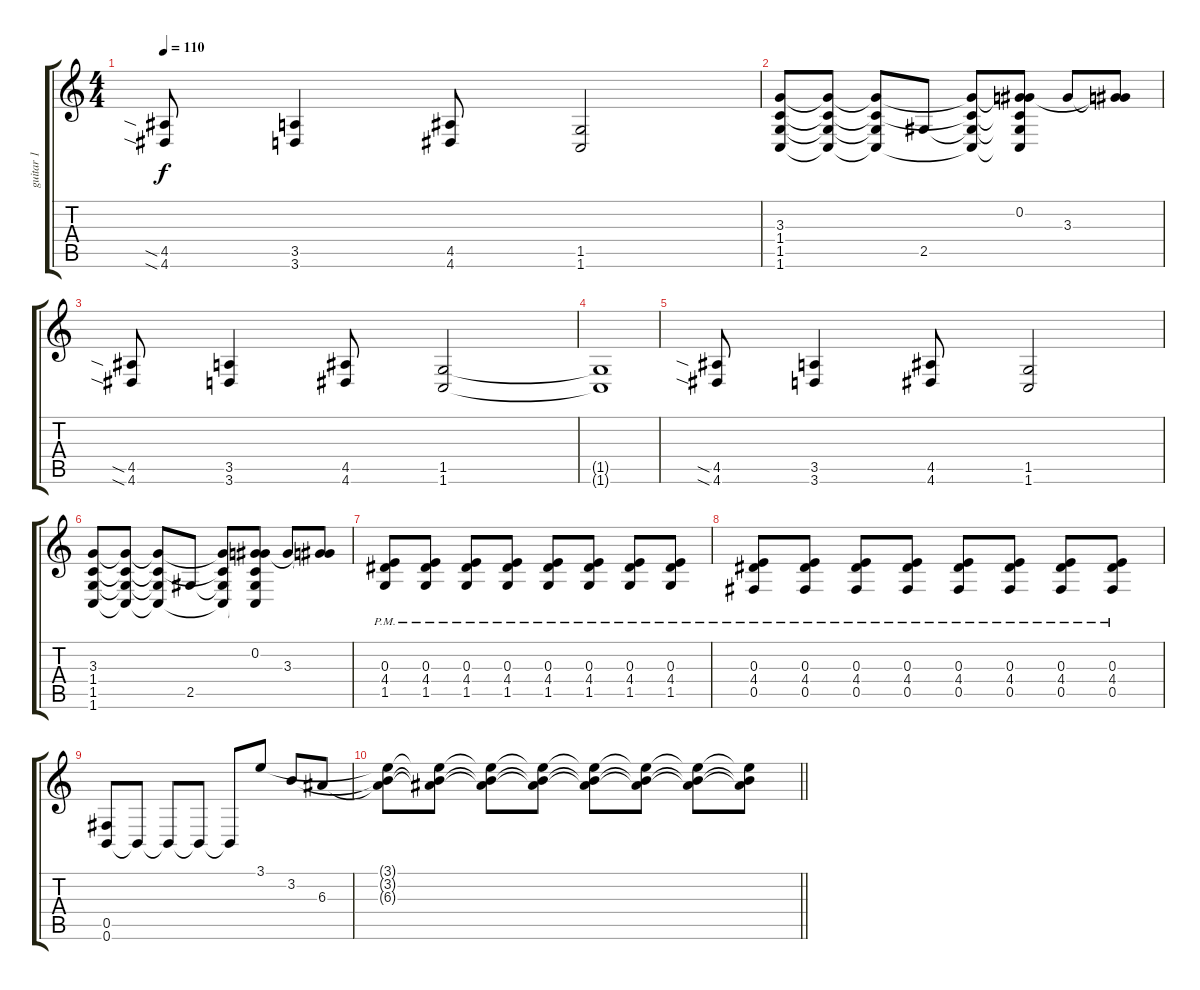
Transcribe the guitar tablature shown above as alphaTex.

\track ("guitar 1" "guitar 1") {instrument distortionguitar}
\staff {score tabs}
\tuning (Db4 Ab3 E3 B2 Gb2 B1) {hide}
\ts (4 4)
\tempo 110
\clef g2
\ks c
(4.5{sia} 4.6{sia}).8{dy f} (3.5 3.6).4 (4.5 4.6).8 (1.5 1.6).2 |
(3.3 1.4 1.5 1.6).8 (3.3{t} 1.4{t} 1.5{t} 1.6{t}).8 (3.3{t} 1.4{t} 1.5{t} 1.6{t}).8 2.5.8 (3.3{t} 1.4{t} 2.5{t} 1.6{t}).8 (0.2 3.3{t} 1.4{t} 2.5{t} 1.6{t}).8 3.3.8 (0.2{t} 3.3{t}).8 |
(4.5{sia} 4.6{sia}).8 (3.5 3.6).4 (4.5 4.6).8 (1.5 1.6).2 |
(1.5{t} 1.6{t}).1 |
(4.5{sia} 4.6{sia}).8 (3.5 3.6).4 (4.5 4.6).8 (1.5 1.6).2 |
(3.3 1.4 1.5 1.6).8 (3.3{t} 1.4{t} 1.5{t} 1.6{t}).8 (3.3{t} 1.4{t} 1.5{t} 1.6{t}).8 2.5.8 (3.3{t} 1.4{t} 2.5{t} 1.6{t}).8 (0.2 3.3{t} 1.4{t} 2.5{t} 1.6{t}).8 3.3.8 (0.2{t} 3.3{t}).8 |
(0.3{pm} 4.4{pm} 1.5{pm}).8 (0.3{pm} 4.4{pm} 1.5{pm}).8 (0.3{pm} 4.4{pm} 1.5{pm}).8 (0.3{pm} 4.4{pm} 1.5{pm}).8 (0.3{pm} 4.4{pm} 1.5{pm}).8 (0.3{pm} 4.4{pm} 1.5{pm}).8 (0.3{pm} 4.4{pm} 1.5{pm}).8 (0.3{pm} 4.4{pm} 1.5{pm}).8 |
(0.3{pm} 4.4{pm} 0.5{pm}).8 (0.3{pm} 4.4{pm} 0.5{pm}).8 (0.3{pm} 4.4{pm} 0.5{pm}).8 (0.3{pm} 4.4{pm} 0.5{pm}).8 (0.3{pm} 4.4{pm} 0.5{pm}).8 (0.3{pm} 4.4{pm} 0.5{pm}).8 (0.3{pm} 4.4{pm} 0.5{pm}).8 (0.3{pm} 4.4{pm} 0.5{pm}).8 |
(0.5 0.6).8 0.6{t}.8 0.6{t}.8 0.6{t}.8 0.6{t}.8 3.1.8 3.2.8 6.3.8 |
\barLineRight lightlight
(3.1{t} 3.2{t} 6.3{t}).8 (3.1{t} 3.2{t} 6.3{t}).8 (3.1{t} 3.2{t} 6.3{t}).8 (3.1{t} 3.2{t} 6.3{t}).8 (3.1{t} 3.2{t} 6.3{t}).8 (3.1{t} 3.2{t} 6.3{t}).8 (3.1{t} 3.2{t} 6.3{t}).8 (3.1{t} 3.2{t} 6.3{t}).8
